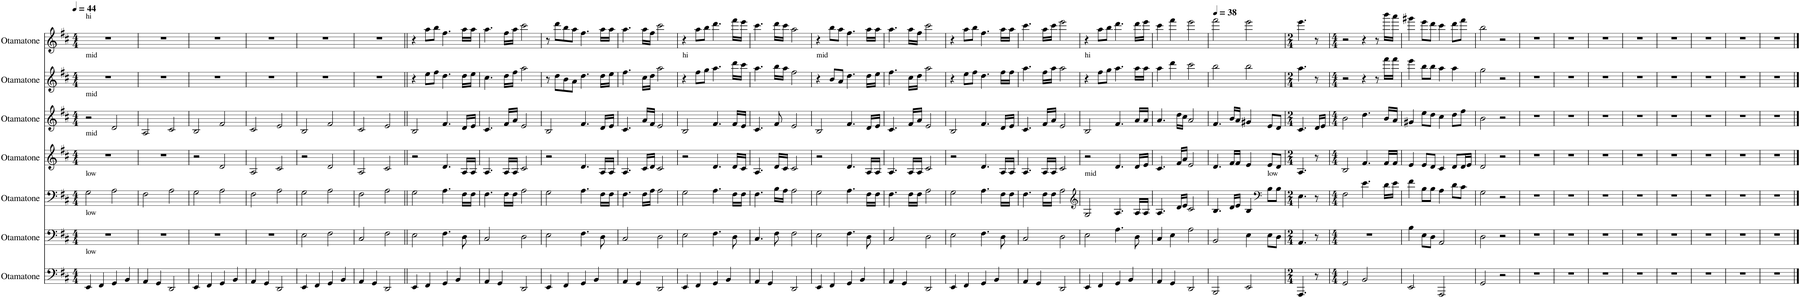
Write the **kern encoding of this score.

**kern	**kern	**kern	**kern	**kern	**kern	**kern
*part7	*part6	*part5	*part4	*part3	*part2	*part1
*staff7	*staff6	*staff5	*staff4	*staff3	*staff2	*staff1
*I"Otamatone	*I"Otamatone	*I"Otamatone	*I"Otamatone	*I"Otamatone	*I"Otamatone	*I"Otamatone
*I'Ota.	*I'Ota.	*I'Ota.	*I'Ota.	*I'Ota.	*I'Ota.	*I'Ota.
*clefF4	*clefF4	*clefF4	*clefG2	*clefG2	*clefG2	*clefG2
*Trd1c2	*Trd1c2	*Trd1c2	*Trd1c2	*Trd1c2	*Trd1c2	*Trd1c2
*k[f#c#]	*k[f#c#]	*k[f#c#]	*k[f#c#]	*k[f#c#]	*k[f#c#]	*k[f#c#]
*M4/4	*M4/4	*M4/4	*M4/4	*M4/4	*M4/4	*M4/4
*MM44	*MM44	*MM44	*MM44	*MM44	*MM44	*MM44
=1	=1	=1	=1	=1	=1	=1
!	!	!	!	!	!	!LO:TX:a:t=hi
!	!	!	!	!	!LO:TX:a:t=mid	!
!	!	!	!	!LO:TX:a:t=mid	!	!
!	!	!	!LO:TX:a:t=mid	!	!	!
!	!	!LO:TX:a:t=low	!	!	!	!
!	!LO:TX:a:t=low	!	!	!	!	!
!LO:TX:a:t=low	!	!	!	!	!	!
4EE/	1r	2G\	1r	2r	1r	1r
4FF#/	.	.	.	.	.	.
4GG/	.	2A\	.	2d/	.	.
4BB/	.	.	.	.	.	.
=2	=2	=2	=2	=2	=2	=2
4AA/	1r	2F#\	1r	2A/	1r	1r
4GG/	.	.	.	.	.	.
2DD/	.	2A\	.	2c#/	.	.
=3	=3	=3	=3	=3	=3	=3
4EE/	1r	2G\	2r	2B/	1r	1r
4FF#/	.	.	.	.	.	.
4GG/	.	2A\	2d/	2f#/	.	.
4BB/	.	.	.	.	.	.
=4	=4	=4	=4	=4	=4	=4
4AA/	1r	2F#\	2A/	2c#/	1r	1r
4GG/	.	.	.	.	.	.
2DD/	.	2A\	2c#/	2e/	.	.
=5	=5	=5	=5	=5	=5	=5
4EE/	2E\	2G\	2r	2B/	1r	1r
4FF#/	.	.	.	.	.	.
4GG/	2F#\	2A\	2d/	2f#/	.	.
4BB/	.	.	.	.	.	.
=6	=6	=6	=6	=6	=6	=6
4AA/	2C#/	2F#\	2A/	2c#/	1r	1r
4GG/	.	.	.	.	.	.
2DD/	2F#\	2A\	2c#/	2e/	.	.
=7||	=7||	=7||	=7||	=7||	=7||	=7||
4EE/	2E\	2G\	2r	2B/	4r	4r
4FF#/	.	.	.	.	8ee\L	8aa\L
.	.	.	.	.	8ff#\J	8bb\J
4GG/	4.F#\	4.A\	4.d/	4.f#/	4.dd\	4.ff#\
4BB/	.	.	.	.	.	.
.	8D\	16F#\LL	16A/LL	16d/LL	16dd\LL	16aa\LL
.	.	16F#\JJ	16A/JJ	16e/JJ	16ee\JJ	16aa\JJ
=8	=8	=8	=8	=8	=8	=8
4AA/	2C#/	4.F#\	4.A/	4.c#/	4.cc#\	4.aa\
4GG/	.	.	.	.	.	.
.	.	16F#\LL	16A/LL	16f#/LL	16dd\LL	16ff#\LL
.	.	16F#\JJ	16A/JJ	16a/JJ	16ff#\JJ	16aa\JJ
2DD/	2D\	2A\	2c#/	2e/	2aa\	2ccc#\
=9	=9	=9	=9	=9	=9	=9
4EE/	2E\	2G\	2r	2B/	8r	8r
.	.	.	.	.	8dd\L	8ddd\L
4FF#/	.	.	.	.	8b\	8bb\
.	.	.	.	.	8a\J	8aa\J
4GG/	4.F#\	4.A\	4.d/	4.f#/	4.dd\	4.ff#\
4BB/	.	.	.	.	.	.
.	8D\	16F#\LL	16A/LL	16d/LL	16dd\LL	16aa\LL
.	.	16F#\JJ	16A/JJ	16e/JJ	16ee\JJ	16aa\JJ
=10	=10	=10	=10	=10	=10	=10
4AA/	2C#/	4.F#\	4.A/	4.c#/	4.ff#\	4.aa\
4GG/	.	.	.	.	.	.
.	.	16F#\LL	16c#/LL	16a/LL	16cc#\LL	16aa\LL
.	.	16A\JJ	16d/JJ	16f#/JJ	16dd\JJ	16ff#\JJ
2DD/	2D\	2A\	2c#/	2e/	2aa\	2ccc#\
=11	=11	=11	=11	=11	=11	=11
!	!	!	!	!	!LO:TX:a:t=hi	!
4EE/	2E\	2G\	2r	2B/	4r	4r
4FF#/	.	.	.	.	8ff#\L	8aa\L
.	.	.	.	.	8gg\J	8bb\J
4GG/	4.F#\	4.A\	4.d/	4.f#/	4.aa\	4.ddd\
4BB/	.	.	.	.	.	.
.	8D\	16F#\LL	16d/LL	16f#/LL	16ddd\LL	16fff#\LL
.	.	16F#\JJ	16c#/JJ	16e/JJ	16ccc#\JJ	16eee\JJ
=12	=12	=12	=12	=12	=12	=12
4AA/	4.C#/	4.F#\	4.A/	4.c#/	4.aa\	4.ccc#\
4GG/	.	.	.	.	.	.
.	8F#\	16B\LL	16d/LL	8f#/	16bb\LL	16ddd\LL
.	.	16A\JJ	16c#/JJ	.	16aa\JJ	16ccc#\JJ
2DD/	2F#\	2A\	2c#/	2e/	2ff#\	2aa\
=13	=13	=13	=13	=13	=13	=13
!	!	!	!	!	!LO:TX:a:t=mid	!
4EE/	2E\	2G\	2r	2B/	4r	4r
4FF#/	.	.	.	.	8b/L	8bb\L
.	.	.	.	.	8a/J	8aa\J
4GG/	4.F#\	4.A\	4.d/	4.f#/	4.dd\	4.ff#\
4BB/	.	.	.	.	.	.
.	8D\	16F#\LL	16A/LL	16d/LL	16dd\LL	16aa\LL
.	.	16F#\JJ	16A/JJ	16e/JJ	16ee\JJ	16aa\JJ
=14	=14	=14	=14	=14	=14	=14
4AA/	2C#/	4.F#\	4.A/	4.c#/	4.ff#\	4.aa\
4GG/	.	.	.	.	.	.
.	.	16F#\LL	16A/LL	16f#/LL	16cc#\LL	16aa\LL
.	.	16F#\JJ	16A/JJ	16a/JJ	16dd\JJ	16ff#\JJ
2DD/	2D\	2A\	2c#/	2e/	2aa\	2ccc#\
=15	=15	=15	=15	=15	=15	=15
4EE/	2E\	2G\	2r	2B/	4r	4r
4FF#/	.	.	.	.	8ee\L	8aa\L
.	.	.	.	.	8ff#\J	8bb\J
4GG/	4.F#\	4.A\	4.d/	4.f#/	4.dd\	4.ff#\
4BB/	.	.	.	.	.	.
.	8D\	16F#\LL	16A/LL	16d/LL	16ff#\LL	16aa\LL
.	.	16F#\JJ	16A/JJ	16e/JJ	16ff#\JJ	16aa\JJ
=16	=16	=16	=16	=16	=16	=16
4AA/	2C#/	4.F#\	4.A/	4.c#/	4.aa\	4.ccc#\
4GG/	.	.	.	.	.	.
.	.	16F#\LL	16A/LL	16f#/LL	16ff#\LL	16aa\LL
.	.	16F#\JJ	16A/JJ	16a/JJ	16aa\JJ	16ccc#\JJ
2DD/	2D\	2A\	2c#/	2e/	2aa\	2eee\
=17	=17	=17	=17	=17	=17	=17
*	*	*clefG2	*	*	*	*
!	!	!	!	!	!LO:TX:a:t=hi	!
!	!	!LO:TX:a:t=mid	!	!	!	!
4EE/	2E\	2G/	2r	2B/	4r	4r
4FF#/	.	.	.	.	8ff#\L	8aa\L
.	.	.	.	.	8gg\J	8bb\J
4GG/	4.A\	4.A/	4.d/	4.f#/	4.aa\	4.ddd\
4BB/	.	.	.	.	.	.
.	8D\	16A/LL	16d/LL	16a/LL	16aa\LL	16ddd\LL
.	.	16A/JJ	16e/JJ	16a/JJ	16aa\JJ	16eee\JJ
=18	=18	=18	=18	=18	=18	=18
4AA/	4C#/	4.A/	4.c#/	4.a/	4aa\	4ccc#\
4GG/	4E\	.	.	.	4ddd\	4fff#\
.	.	16d/LL	16f#/LL	16dd\LL	.	.
.	.	16e/JJ	16a/JJ	16cc#\JJ	.	.
2DD/	2A\	2c#/	2e/	2a/	2ccc#\	2eee\
=19	=19	=19	=19	=19	=19	=19
*	*	*	*	*	*	*MM38
2BBB/	2BB/	4.B/	4.d/	4.f#/	2bb\	2fff#\
.	.	16d/LL	16f#/LL	16b/LL	.	.
.	.	16e/JJ	16f#/JJ	16a/JJ	.	.
2EE/	4E\	4B/	4e/	4g#X/	2bb\	2eee\
*	*	*clefF4	*	*	*	*
!	!	!LO:TX:a:t=low	!	!	!	!
.	8E\L	8B\L	8e/L	8e/L	.	.
.	8D\J	8B\J	8d/J	8d/J	.	.
=20	=20	=20	=20	=20	=20	=20
*M2/4	*M2/4	*M2/4	*M2/4	*M2/4	*M2/4	*M2/4
4.AAA/	4.AA/	4.E\	4.A/	4.c#/	4.aa\	4.eee\
8r	8r	8r	8r	16d/LL	8r	8r
.	.	.	.	16e/JJ	.	.
=21	=21	=21	=21	=21	=21	=21
*M4/4	*M4/4	*M4/4	*M4/4	*M4/4	*M4/4	*M4/4
2GG/	1r	2F#\	2B/	2b\	2r	2r
2BB/	.	4.e\	4.f#/	4.dd\	4r	4r
.	.	.	.	.	8r	8r
.	.	16d\LL	16f#/LL	16b/LL	16fff#\LL	16bbb\LL
.	.	16e\JJ	16f#/JJ	16a/JJ	16fff#\JJ	16aaa\JJ
=22	=22	=22	=22	=22	=22	=22
2EE/	4B\	4f#\	4e/	4g#X/	4eee\	4ggg#X\
.	8E\L	8B\L	8e/L	8ee\L	8bb\L	8eee\L
.	8D\J	8B\J	8d/J	8dd\J	8bb\J	8ddd\J
2AAA/	2AA/	4A\	4c#/	4cc#\	4aa\	4ccc#\
.	.	8d\L	8d/L	8dd\L	4aa\	8ddd\L
.	.	8c#\J	16d/L	8ff#\J	.	8fff#\J
.	.	.	16e/JJ	.	.	.
=23	=23	=23	=23	=23	=23	=23
2GG/	2D\	2G\	2d/	2b\	2gg\	2bb\
2r	2r	2r	2r	2r	2r	2r
=24	=24	=24	=24	=24	=24	=24
1r	1r	1r	1r	1r	1r	1r
=25	=25	=25	=25	=25	=25	=25
1r	1r	1r	1r	1r	1r	1r
=26	=26	=26	=26	=26	=26	=26
1r	1r	1r	1r	1r	1r	1r
=27	=27	=27	=27	=27	=27	=27
1r	1r	1r	1r	1r	1r	1r
=28	=28	=28	=28	=28	=28	=28
1r	1r	1r	1r	1r	1r	1r
=29	=29	=29	=29	=29	=29	=29
1r	1r	1r	1r	1r	1r	1r
=30	=30	=30	=30	=30	=30	=30
1r	1r	1r	1r	1r	1r	1r
=31	=31	=31	=31	=31	=31	=31
1r	1r	1r	1r	1r	1r	1r
==	==	==	==	==	==	==
*-	*-	*-	*-	*-	*-	*-
